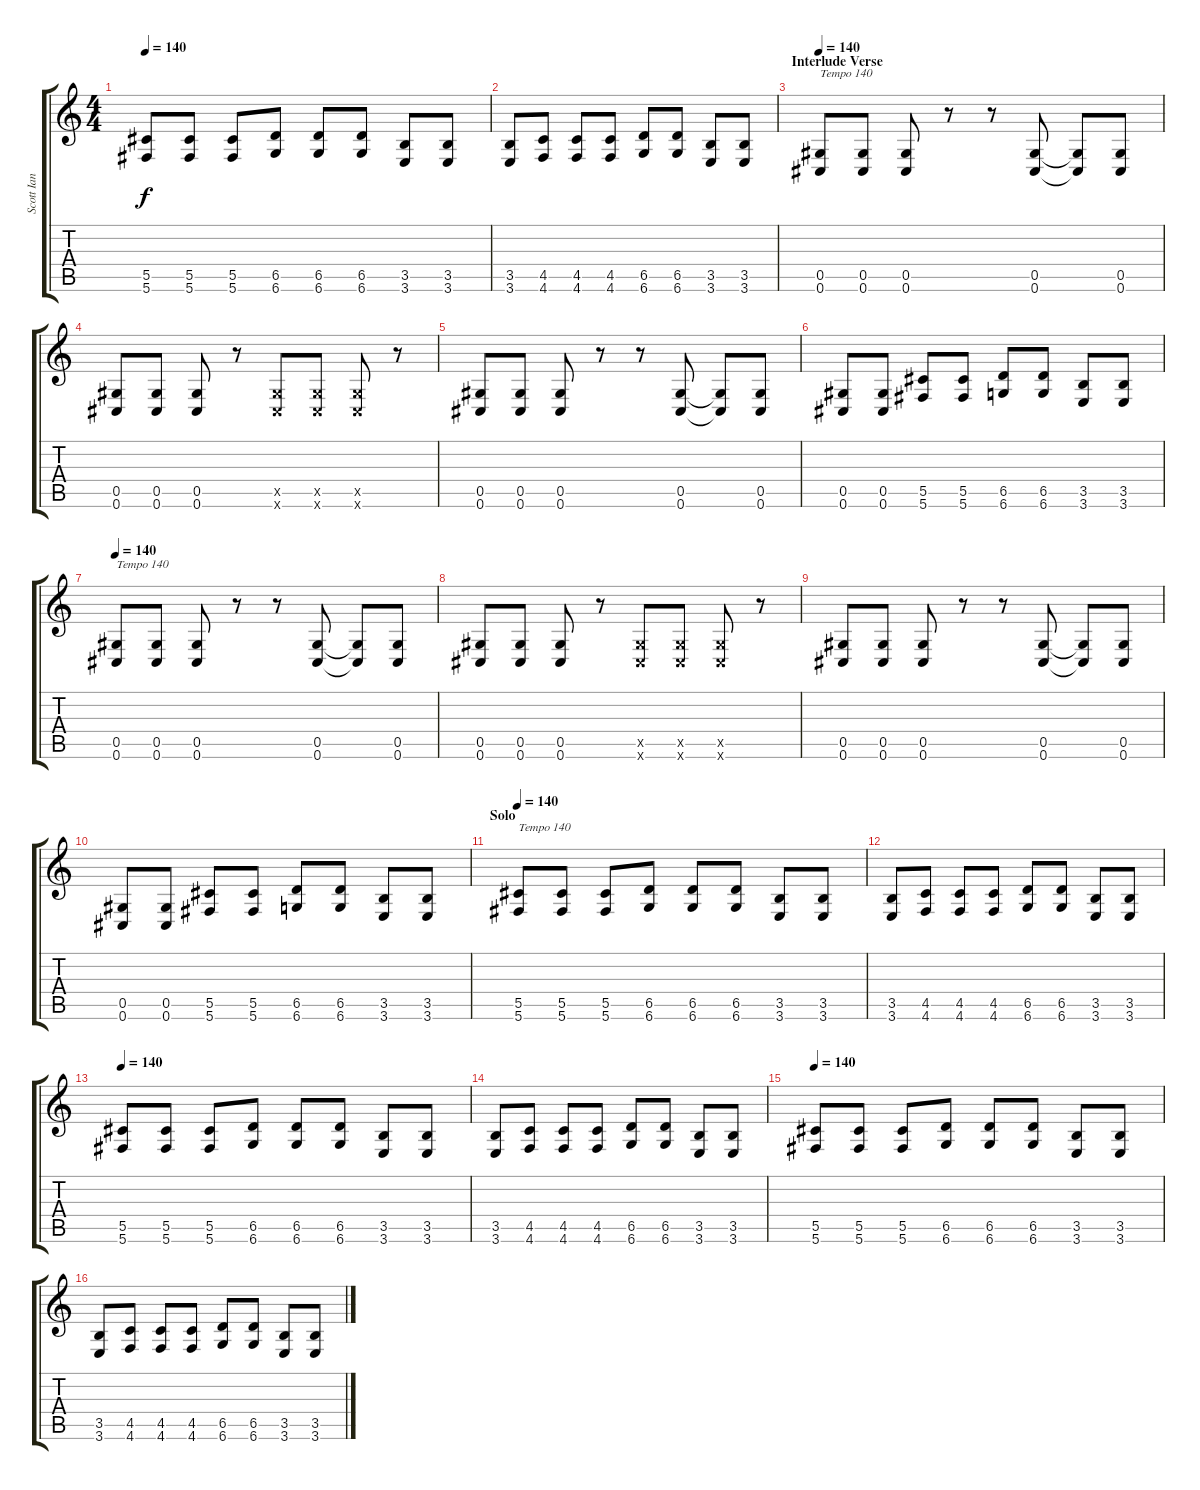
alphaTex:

\track ("Scott Ian" "Scott Ian") {instrument distortionguitar}
\staff {score tabs}
\tuning (Eb4 Bb3 Gb3 Db3 Ab2 Db2) {hide}
\ts (4 4)
\tempo 140
\clef g2
\ks c
(5.5 5.6).8{dy f} (5.5 5.6).8 (5.5 5.6).8 (6.5 6.6).8 (6.5 6.6).8 (6.5 6.6).8 (3.5 3.6).8 (3.5 3.6).8 |
(3.5 3.6).8 (4.5 4.6).8 (4.5 4.6).8 (4.5 4.6).8 (6.5 6.6).8 (6.5 6.6).8 (3.5 3.6).8 (3.5 3.6).8 |
\section ("" "Interlude Verse")
\tempo 140
(0.5 0.6).8{txt "Tempo 140"} (0.5 0.6).8 (0.5 0.6).8 r.8 r.8 (0.5 0.6).8 (0.5{t} 0.6{t}).8 (0.5 0.6).8 |
(0.5 0.6).8 (0.5 0.6).8 (0.5 0.6).8 r.8 (0.5{x} 0.6{x}).8 (0.5{x} 0.6{x}).8 (0.5{x} 0.6{x}).8 r.8 |
(0.5 0.6).8 (0.5 0.6).8 (0.5 0.6).8 r.8 r.8 (0.5 0.6).8 (0.5{t} 0.6{t}).8 (0.5 0.6).8 |
(0.5 0.6).8 (0.5 0.6).8 (5.5 5.6).8 (5.5 5.6).8 (6.5 6.6).8 (6.5 6.6).8 (3.5 3.6).8 (3.5 3.6).8 |
\tempo 140
(0.5 0.6).8{txt "Tempo 140"} (0.5 0.6).8 (0.5 0.6).8 r.8 r.8 (0.5 0.6).8 (0.5{t} 0.6{t}).8 (0.5 0.6).8 |
(0.5 0.6).8 (0.5 0.6).8 (0.5 0.6).8 r.8 (0.5{x} 0.6{x}).8 (0.5{x} 0.6{x}).8 (0.5{x} 0.6{x}).8 r.8 |
(0.5 0.6).8 (0.5 0.6).8 (0.5 0.6).8 r.8 r.8 (0.5 0.6).8 (0.5{t} 0.6{t}).8 (0.5 0.6).8 |
(0.5 0.6).8 (0.5 0.6).8 (5.5 5.6).8 (5.5 5.6).8 (6.5 6.6).8 (6.5 6.6).8 (3.5 3.6).8 (3.5 3.6).8 |
\section ("" "Solo")
\tempo 140
(5.5 5.6).8{txt "Tempo 140"} (5.5 5.6).8 (5.5 5.6).8 (6.5 6.6).8 (6.5 6.6).8 (6.5 6.6).8 (3.5 3.6).8 (3.5 3.6).8 |
(3.5 3.6).8 (4.5 4.6).8 (4.5 4.6).8 (4.5 4.6).8 (6.5 6.6).8 (6.5 6.6).8 (3.5 3.6).8 (3.5 3.6).8 |
\tempo 140
(5.5 5.6).8 (5.5 5.6).8 (5.5 5.6).8 (6.5 6.6).8 (6.5 6.6).8 (6.5 6.6).8 (3.5 3.6).8 (3.5 3.6).8 |
(3.5 3.6).8 (4.5 4.6).8 (4.5 4.6).8 (4.5 4.6).8 (6.5 6.6).8 (6.5 6.6).8 (3.5 3.6).8 (3.5 3.6).8 |
\tempo 140
(5.5 5.6).8 (5.5 5.6).8 (5.5 5.6).8 (6.5 6.6).8 (6.5 6.6).8 (6.5 6.6).8 (3.5 3.6).8 (3.5 3.6).8 |
(3.5 3.6).8 (4.5 4.6).8 (4.5 4.6).8 (4.5 4.6).8 (6.5 6.6).8 (6.5 6.6).8 (3.5 3.6).8 (3.5 3.6).8
